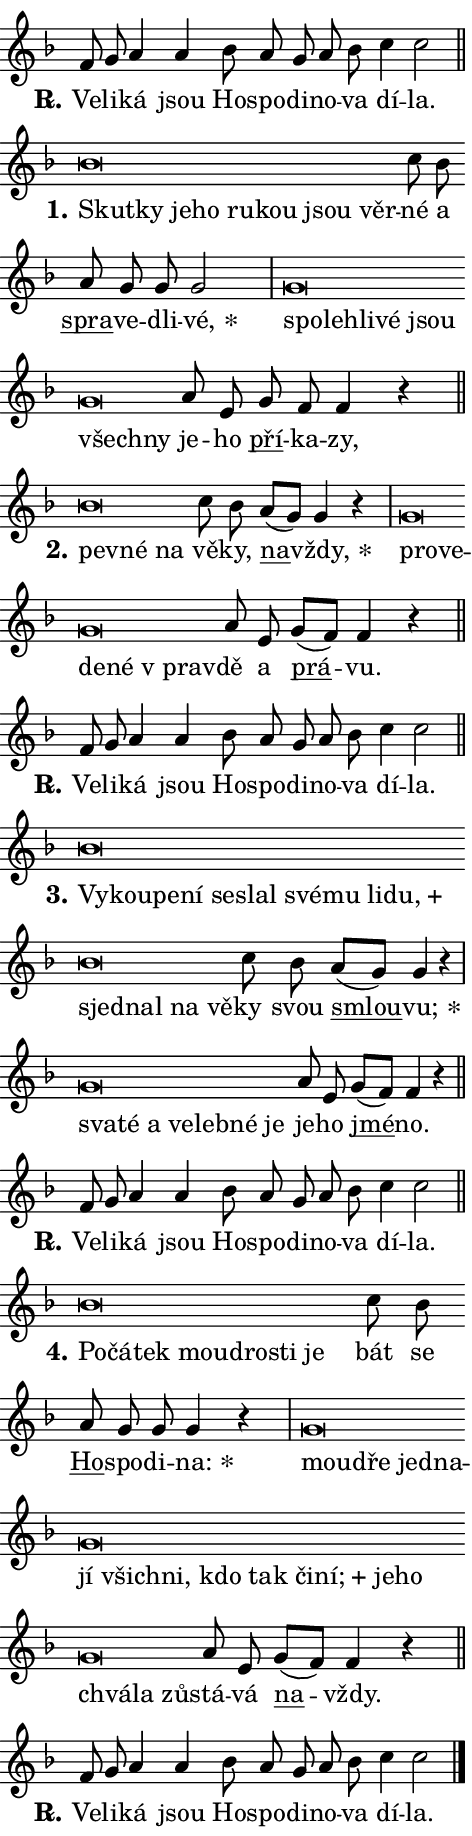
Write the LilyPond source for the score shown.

\version "2.24.0"
\header { tagline = "" }
\paper {
  indent = 0\cm
  top-margin = 0\cm
  right-margin = 0.13\cm % to fit lyric hyphens
  bottom-margin = 0\cm
  left-margin = 0\cm
  paper-width = 8\cm
  page-breaking = #ly:one-page-breaking
  system-system-spacing.basic-distance = #11
  score-system-spacing.basic-distance = #11
  ragged-last = ##f
}


%% Author: Thomas Morley
%% https://lists.gnu.org/archive/html/lilypond-user/2020-05/msg00002.html
#(define (line-position grob)
"Returns position of @var[grob} in current system:
   @code{'start}, if at first time-step
   @code{'end}, if at last time-step
   @code{'middle} otherwise
"
  (let* ((col (ly:item-get-column grob))
         (ln (ly:grob-object col 'left-neighbor))
         (rn (ly:grob-object col 'right-neighbor))
         (col-to-check-left (if (ly:grob? ln) ln col))
         (col-to-check-right (if (ly:grob? rn) rn col))
         (break-dir-left
           (and
             (ly:grob-property col-to-check-left 'non-musical #f)
             (ly:item-break-dir col-to-check-left)))
         (break-dir-right
           (and
             (ly:grob-property col-to-check-right 'non-musical #f)
             (ly:item-break-dir col-to-check-right))))
        (cond ((eqv? 1 break-dir-left) 'start)
              ((eqv? -1 break-dir-right) 'end)
              (else 'middle))))

#(define (tranparent-at-line-position vctor)
  (lambda (grob)
  "Relying on @code{line-position} select the relevant enry from @var{vctor}.
Used to determine transparency,"
    (case (line-position grob)
      ((end) (not (vector-ref vctor 0)))
      ((middle) (not (vector-ref vctor 1)))
      ((start) (not (vector-ref vctor 2))))))

noteHeadBreakVisibility =
#(define-music-function (break-visibility)(vector?)
"Makes @code{NoteHead}s transparent relying on @var{break-visibility}"
#{
  \override NoteHead.transparent =
    #(tranparent-at-line-position break-visibility)
#})

#(define delete-ledgers-for-transparent-note-heads
  (lambda (grob)
    "Reads whether a @code{NoteHead} is transparent.
If so this @code{NoteHead} is removed from @code{'note-heads} from
@var{grob}, which is supposed to be @code{LedgerLineSpanner}.
As a result ledgers are not printed for this @code{NoteHead}"
    (let* ((nhds-array (ly:grob-object grob 'note-heads))
           (nhds-list
             (if (ly:grob-array? nhds-array)
                 (ly:grob-array->list nhds-array)
                 '()))
           ;; Relies on the transparent-property being done before
           ;; Staff.LedgerLineSpanner.after-line-breaking is executed.
           ;; This is fragile ...
           (to-keep
             (remove
               (lambda (nhd)
                 (ly:grob-property nhd 'transparent #f))
               nhds-list)))
      ;; TODO find a better method to iterate over grob-arrays, similiar
      ;; to filter/remove etc for lists
      ;; For now rebuilt from scratch
      (set! (ly:grob-object grob 'note-heads)  '())
      (for-each
        (lambda (nhd)
          (ly:pointer-group-interface::add-grob grob 'note-heads nhd))
        to-keep))))

squashNotes = {
  \override NoteHead.X-extent = #'(-0.2 . 0.2)
  \override NoteHead.Y-extent = #'(-0.75 . 0)
  \override NoteHead.stencil =
    #(lambda (grob)
       (let ((pos (ly:grob-property grob 'staff-position)))
         (begin
           (if (< pos -7) (display "ERROR: Lower brevis then expected\n") (display ""))
           (if (<= pos -6) ly:text-interface::print ly:note-head::print))))
}
unSquashNotes = {
  \revert NoteHead.X-extent
  \revert NoteHead.Y-extent
  \revert NoteHead.stencil
}

hideNotes = \noteHeadBreakVisibility #begin-of-line-visible
unHideNotes = \noteHeadBreakVisibility #all-visible

% work-around for resetting accidentals
% https://lilypond.org/doc/v2.23/Documentation/notation/displaying-rhythms#unmetered-music
cadenzaMeasure = {
  \cadenzaOff
  \partial 1024 s1024
  \cadenzaOn
}

#(define-markup-command (accent layout props text) (markup?)
  "Underline accented syllable"
  (interpret-markup layout props
    #{\markup \override #'(offset . 4.3) \underline { #text }#}))

responsum = \markup \concat {
  "R" \hspace #-1.05 \path #0.1 #'((moveto 0 0.07) (lineto 0.9 0.8)) \hspace #0.05 "."
}

spaceSize = #0.6828661417322834 % exact space size for TeX Gyre Schola

\layout {
  \context {
    \Staff
    \remove "Time_signature_engraver"
    \override LedgerLineSpanner.after-line-breaking = #delete-ledgers-for-transparent-note-heads
  }
  \context {
    \Lyrics {
      \override LyricSpace.minimum-distance = \spaceSize
      \override LyricText.font-name = #"TeX Gyre Schola"
      \override LyricText.font-size = 1
      \override StanzaNumber.font-name = #"TeX Gyre Schola Bold"
      \override StanzaNumber.font-size = 1
    }
  }
  \context {
    \Score 
    \override NoteHead.text =
      #(lambda (grob) 
        (let ((pos (ly:grob-property grob 'staff-position)))
          #{\markup {
            \combine
              \halign #-0.55 \raise #(if (= pos -6) 0 0.5) \override #'(thickness . 2) \draw-line #'(3.2 . 0)
              \musicglyph "noteheads.sM1"
          }#}))
  }
}

% magnetic-lyrics.ily
%
%   written by
%     Jean Abou Samra <jean@abou-samra.fr>
%     Werner Lemberg <wl@gnu.org>
%
%   adapted by
%     Jiri Hon <jiri.hon@gmail.com>
%
% Version 2022-Apr-15

% https://www.mail-archive.com/lilypond-user@gnu.org/msg149350.html

#(define (Left_hyphen_pointer_engraver context)
   "Collect syllable-hyphen-syllable occurrences in lyrics and store
them in properties.  This engraver only looks to the left.  For
example, if the lyrics input is @code{foo -- bar}, it does the
following.

@itemize @bullet
@item
Set the @code{text} property of the @code{LyricHyphen} grob between
@q{foo} and @q{bar} to @code{foo}.

@item
Set the @code{left-hyphen} property of the @code{LyricText} grob with
text @q{foo} to the @code{LyricHyphen} grob between @q{foo} and
@q{bar}.
@end itemize

Use this auxiliary engraver in combination with the
@code{lyric-@/text::@/apply-@/magnetic-@/offset!} hook."
   (let ((hyphen #f)
         (text #f))
     (make-engraver
      (acknowledgers
       ((lyric-syllable-interface engraver grob source-engraver)
        (set! text grob)))
      (end-acknowledgers
       ((lyric-hyphen-interface engraver grob source-engraver)
        ;(when (not (grob::has-interface grob 'lyric-space-interface))
          (set! hyphen grob)));)
      ((stop-translation-timestep engraver)
       (when (and text hyphen)
         (ly:grob-set-object! text 'left-hyphen hyphen))
       (set! text #f)
       (set! hyphen #f)))))

#(define (lyric-text::apply-magnetic-offset! grob)
   "If the space between two syllables is less than the value in
property @code{LyricText@/.details@/.squash-threshold}, move the right
syllable to the left so that it gets concatenated with the left
syllable.

Use this function as a hook for
@code{LyricText@/.after-@/line-@/breaking} if the
@code{Left_@/hyphen_@/pointer_@/engraver} is active."
   (let ((hyphen (ly:grob-object grob 'left-hyphen #f)))
     (when hyphen
       (let ((left-text (ly:spanner-bound hyphen LEFT)))
         (when (grob::has-interface left-text 'lyric-syllable-interface)
           (let* ((common (ly:grob-common-refpoint grob left-text X))
                  (this-x-ext (ly:grob-extent grob common X))
                  (left-x-ext
                   (begin
                     ;; Trigger magnetism for left-text.
                     (ly:grob-property left-text 'after-line-breaking)
                     (ly:grob-extent left-text common X)))
                  ;; `delta` is the gap width between two syllables.
                  (delta (- (interval-start this-x-ext)
                            (interval-end left-x-ext)))
                  (details (ly:grob-property grob 'details))
                  (threshold (assoc-get 'squash-threshold details 0.2)))
             (when (< delta threshold)
               (let* (;; We have to manipulate the input text so that
                      ;; ligatures crossing syllable boundaries are not
                      ;; disabled.  For languages based on the Latin
                      ;; script this is essentially a beautification.
                      ;; However, for non-Western scripts it can be a
                      ;; necessity.
                      (lt (ly:grob-property left-text 'text))
                      (rt (ly:grob-property grob 'text))
                      (is-space (grob::has-interface hyphen 'lyric-space-interface))
                      (space (if is-space " " ""))
                      (extra-delta (if is-space spaceSize 0))
                      ;; Append new syllable.
                      (ltrt-space (if (and (string? lt) (string? rt))
                                (string-append lt space rt)
                                (make-concat-markup (list lt space rt))))
                      ;; Right-align `ltrt` to the right side.
                      (ltrt-space-markup (grob-interpret-markup
                               grob
                               (make-translate-markup
                                (cons (interval-length this-x-ext) 0)
                                (make-right-align-markup ltrt-space)))))
                 (begin
                   ;; Don't print `left-text`.
                   (ly:grob-set-property! left-text 'stencil #f)
                   ;; Set text and stencil (which holds all collected
                   ;; syllables so far) and shift it to the left.
                   (ly:grob-set-property! grob 'text ltrt-space)
                   (ly:grob-set-property! grob 'stencil ltrt-space-markup)
                   (ly:grob-translate-axis! grob (- (- delta extra-delta)) X))))))))))


#(define (lyric-hyphen::displace-bounds-first grob)
   ;; Make very sure this callback isn't triggered too early.
   (let ((left (ly:spanner-bound grob LEFT))
         (right (ly:spanner-bound grob RIGHT)))
     (ly:grob-property left 'after-line-breaking)
     (ly:grob-property right 'after-line-breaking)
     (ly:lyric-hyphen::print grob)))

squashThreshold = #0.4

\layout {
  \context {
    \Lyrics
    \consists #Left_hyphen_pointer_engraver
    \override LyricText.after-line-breaking =
      #lyric-text::apply-magnetic-offset!
    \override LyricHyphen.stencil = #lyric-hyphen::displace-bounds-first
    \override LyricText.details.squash-threshold = \squashThreshold
    \override LyricHyphen.minimum-distance = 0
    \override LyricHyphen.minimum-length = \squashThreshold
  }
}

squashText = \override LyricText.details.squash-threshold = 9999
unSquashText = \override LyricText.details.squash-threshold = \squashThreshold

leftText = \override LyricText.self-alignment-X = #LEFT
unLeftText = \revert LyricText.self-alignment-X

starOffset = #(lambda (grob) 
                (let ((x_offset (ly:self-alignment-interface::aligned-on-x-parent grob)))
                  (if (= x_offset 0) 0 (+ x_offset 1.2))))

star = #(define-music-function (syllable)(string?)
"Append star separator at the end of a syllable"
#{
  \once \override LyricText.X-offset = #starOffset
  \lyricmode { \markup {
    #syllable
    \override #'((font-name . "TeX Gyre Schola Bold")) \hspace #0.2 \lower #0.65 \larger "*"
  } }
#})

starAccent = #(define-music-function (syllable)(string?)
"Append star separator at the end of a syllable and make accent"
#{
  \once \override LyricText.X-offset = #starOffset
  \lyricmode { \markup {
    \accent #syllable
    \override #'((font-name . "TeX Gyre Schola Bold")) \hspace #0.2 \lower #0.65 \larger "*"
  } }
#})

breath = #(define-music-function (syllable)(string?)
"Append breathing indicator at the end of a syllable"
#{
  \lyricmode { \markup { #syllable "+" } }
#})

optionalBreath = #(define-music-function (syllable)(string?)
"Append optional breathing indicator at the end of a syllable"
#{
  \lyricmode { \markup { #syllable "(+)" } }
#})


\score {
    <<
        \new Voice = "melody" { \cadenzaOn \key f \major \relative { f'8 g a4 a \bar "" bes8 a g a bes \bar "" c4 c2 \cadenzaMeasure \bar "||" \break } }
        \new Lyrics \lyricsto "melody" { \lyricmode { \set stanza = \responsum
Ve -- li -- ká jsou Ho -- spo -- di -- no -- va dí -- la. } }
    >>
    \layout {}
}

\score {
    <<
        \new Voice = "melody" { \cadenzaOn \key f \major \relative { \squashNotes bes'\breve*1/16 \hideNotes \breve*1/16 \bar "" \breve*1/16 \bar "" \breve*1/16 \bar "" \breve*1/16 \bar "" \breve*1/16 \bar "" \breve*1/16 \breve*1/16 \bar "" \unHideNotes \unSquashNotes c8 bes \bar "" a g g g2 \cadenzaMeasure \bar "|" \squashNotes g\breve*1/16 \hideNotes \breve*1/16 \bar "" \breve*1/16 \bar "" \breve*1/16 \bar "" \breve*1/16 \bar "" \breve*1/16 \breve*1/16 \bar "" \unHideNotes \unSquashNotes a8 e \bar "" g f f4 r \cadenzaMeasure \bar "||" \break } }
        \new Lyrics \lyricsto "melody" { \lyricmode { \set stanza = "1."
\leftText Skut -- \squashText ky je -- ho ru -- kou jsou věr -- \unLeftText \unSquashText né a \markup \accent spra -- ve -- dli -- \star vé, \leftText spo -- \squashText leh -- li -- vé jsou všech -- ny \unLeftText \unSquashText je -- ho \markup \accent pří -- ka -- zy, } }
    >>
    \layout {}
}

\score {
    <<
        \new Voice = "melody" { \cadenzaOn \key f \major \relative { \squashNotes bes'\breve*1/16 \hideNotes \breve*1/16 \breve*1/16 \bar "" \unHideNotes \unSquashNotes c8 bes \bar "" a[( g)] g4 r \cadenzaMeasure \bar "|" \squashNotes g\breve*1/16 \hideNotes \breve*1/16 \bar "" \breve*1/16 \bar "" \breve*1/16 \breve*1/16 \bar "" \unHideNotes \unSquashNotes a8 e \bar "" g[( f)] f4 r \cadenzaMeasure \bar "||" \break } }
        \new Lyrics \lyricsto "melody" { \lyricmode { \set stanza = "2."
\leftText pev -- \squashText né na \unLeftText \unSquashText vě -- ky, \markup \accent na -- \star vždy, \leftText pro -- \squashText ve -- de -- né "v prav" -- \unLeftText \unSquashText dě a \markup \accent prá -- vu. } }
    >>
    \layout {}
}

\score {
    <<
        \new Voice = "melody" { \cadenzaOn \key f \major \relative { f'8 g a4 a \bar "" bes8 a g a bes \bar "" c4 c2 \cadenzaMeasure \bar "||" \break } }
        \new Lyrics \lyricsto "melody" { \lyricmode { \set stanza = \responsum
Ve -- li -- ká jsou Ho -- spo -- di -- no -- va dí -- la. } }
    >>
    \layout {}
}

\score {
    <<
        \new Voice = "melody" { \cadenzaOn \key f \major \relative { \squashNotes bes'\breve*1/16 \hideNotes \breve*1/16 \bar "" \breve*1/16 \bar "" \breve*1/16 \bar "" \breve*1/16 \bar "" \breve*1/16 \bar "" \breve*1/16 \bar "" \breve*1/16 \bar "" \breve*1/16 \bar "" \breve*1/16 \bar "" \breve*1/16 \bar "" \breve*1/16 \bar "" \breve*1/16 \breve*1/16 \bar "" \unHideNotes \unSquashNotes c8 bes \bar "" a[( g)] g4 r \cadenzaMeasure \bar "|" \squashNotes g\breve*1/16 \hideNotes \breve*1/16 \bar "" \breve*1/16 \bar "" \breve*1/16 \bar "" \breve*1/16 \bar "" \breve*1/16 \breve*1/16 \bar "" \unHideNotes \unSquashNotes a8 e \bar "" g[( f)] f4 r \cadenzaMeasure \bar "||" \break } }
        \new Lyrics \lyricsto "melody" { \lyricmode { \set stanza = "3."
\leftText Vy -- \squashText kou -- pe -- ní se -- slal své -- mu li -- \breath "du," sjed -- nal na vě -- \unLeftText \unSquashText ky svou \markup \accent smlou -- \star vu; \leftText sva -- \squashText té a ve -- leb -- né je \unLeftText \unSquashText je -- ho \markup \accent jmé -- no. } }
    >>
    \layout {}
}

\score {
    <<
        \new Voice = "melody" { \cadenzaOn \key f \major \relative { f'8 g a4 a \bar "" bes8 a g a bes \bar "" c4 c2 \cadenzaMeasure \bar "||" \break } }
        \new Lyrics \lyricsto "melody" { \lyricmode { \set stanza = \responsum
Ve -- li -- ká jsou Ho -- spo -- di -- no -- va dí -- la. } }
    >>
    \layout {}
}

\score {
    <<
        \new Voice = "melody" { \cadenzaOn \key f \major \relative { \squashNotes bes'\breve*1/16 \hideNotes \breve*1/16 \bar "" \breve*1/16 \bar "" \breve*1/16 \bar "" \breve*1/16 \bar "" \breve*1/16 \breve*1/16 \bar "" \unHideNotes \unSquashNotes c8 bes \bar "" a g g g4 r \cadenzaMeasure \bar "|" \squashNotes g\breve*1/16 \hideNotes \breve*1/16 \bar "" \breve*1/16 \bar "" \breve*1/16 \bar "" \breve*1/16 \bar "" \breve*1/16 \bar "" \breve*1/16 \bar "" \breve*1/16 \bar "" \breve*1/16 \bar "" \breve*1/16 \bar "" \breve*1/16 \bar "" \breve*1/16 \bar "" \breve*1/16 \bar "" \breve*1/16 \bar "" \breve*1/16 \breve*1/16 \bar "" \unHideNotes \unSquashNotes a8 e \bar "" g[( f)] f4 r \cadenzaMeasure \bar "||" \break } }
        \new Lyrics \lyricsto "melody" { \lyricmode { \set stanza = "4."
\leftText Po -- \squashText čá -- tek mou -- dro -- sti je \unLeftText \unSquashText bát se \markup \accent Ho -- spo -- di -- \star na: \leftText mou -- \squashText dře jed -- na -- jí všich -- ni, kdo tak či -- \breath "ní;" je -- ho chvá -- la zů -- \unLeftText \unSquashText stá -- vá \markup \accent na -- vždy. } }
    >>
    \layout {}
}

\score {
    <<
        \new Voice = "melody" { \cadenzaOn \key f \major \relative { f'8 g a4 a \bar "" bes8 a g a bes \bar "" c4 c2 \cadenzaMeasure \bar "||" \break } \bar "|." }
        \new Lyrics \lyricsto "melody" { \lyricmode { \set stanza = \responsum
Ve -- li -- ká jsou Ho -- spo -- di -- no -- va dí -- la. } }
    >>
    \layout {}
}
